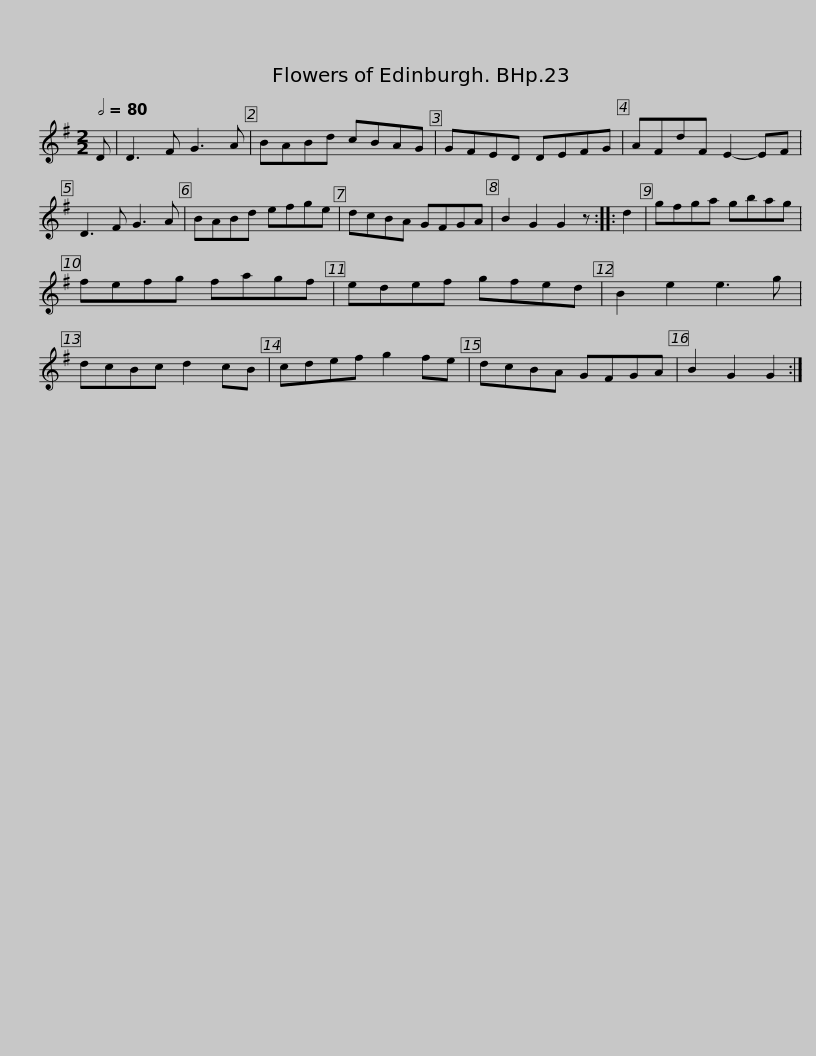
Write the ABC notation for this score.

X:1
L:1/8
Q:1/2=80
M:2/2
I:linebreak $
K:G
V:1 treble
V:1
 D | D3 F G3 A | BABd cBAG | GFED DEFG | AFdF E2- EF | %5
 D3 F G3 A | BABd efge |$ dcBA GFGA | B2 G2 G2 z :: d2 | %10
 gfga gbag | fefg fagf | edef gfed | B2 e2 e3 g |$ dcBc d2 cB | %15
 cdef g2 fe | dcBA GFGA | B2 G2 G2 :| %18
